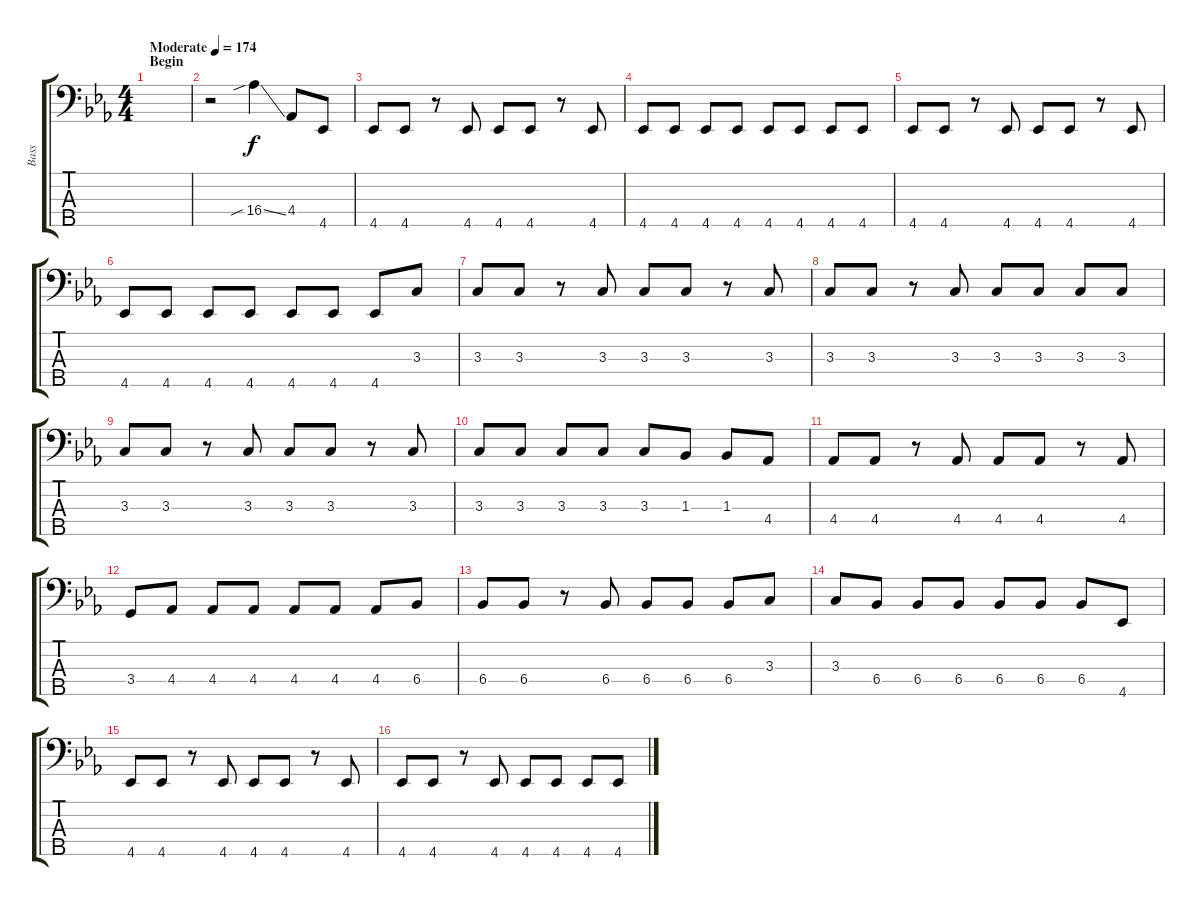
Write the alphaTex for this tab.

\track ("Bass" "Bass") {instrument electricbassfinger}
\staff {score tabs}
\tuning (G2 D2 A1 E1 B0) {hide}
\ts (4 4)
\section ("" "Begin")
\tempo (174 "Moderate")
\clef f4
\ks eb
|
r.2 16.4{sib ss}.4 4.4.8 4.5.8 |
4.5.8 4.5.8 r.8 4.5.8 4.5.8 4.5.8 r.8 4.5.8 |
4.5.8 4.5.8 4.5.8 4.5.8 4.5.8 4.5.8 4.5.8 4.5.8 |
4.5.8 4.5.8 r.8 4.5.8 4.5.8 4.5.8 r.8 4.5.8 |
4.5.8 4.5.8 4.5.8 4.5.8 4.5.8 4.5.8 4.5.8 3.3.8 |
3.3.8 3.3.8 r.8 3.3.8 3.3.8 3.3.8 r.8 3.3.8 |
3.3.8 3.3.8 r.8 3.3.8 3.3.8 3.3.8 3.3.8 3.3.8 |
3.3.8 3.3.8 r.8 3.3.8 3.3.8 3.3.8 r.8 3.3.8 |
3.3.8 3.3.8 3.3.8 3.3.8 3.3.8 1.3.8 1.3.8 4.4.8 |
4.4.8 4.4.8 r.8 4.4.8 4.4.8 4.4.8 r.8 4.4.8 |
3.4.8 4.4.8 4.4.8 4.4.8 4.4.8 4.4.8 4.4.8 6.4.8 |
6.4.8 6.4.8 r.8 6.4.8 6.4.8 6.4.8 6.4.8 3.3.8 |
3.3.8 6.4.8 6.4.8 6.4.8 6.4.8 6.4.8 6.4.8 4.5.8 |
4.5.8 4.5.8 r.8 4.5.8 4.5.8 4.5.8 r.8 4.5.8 |
4.5.8 4.5.8 r.8 4.5.8 4.5.8 4.5.8 4.5.8 4.5.8
